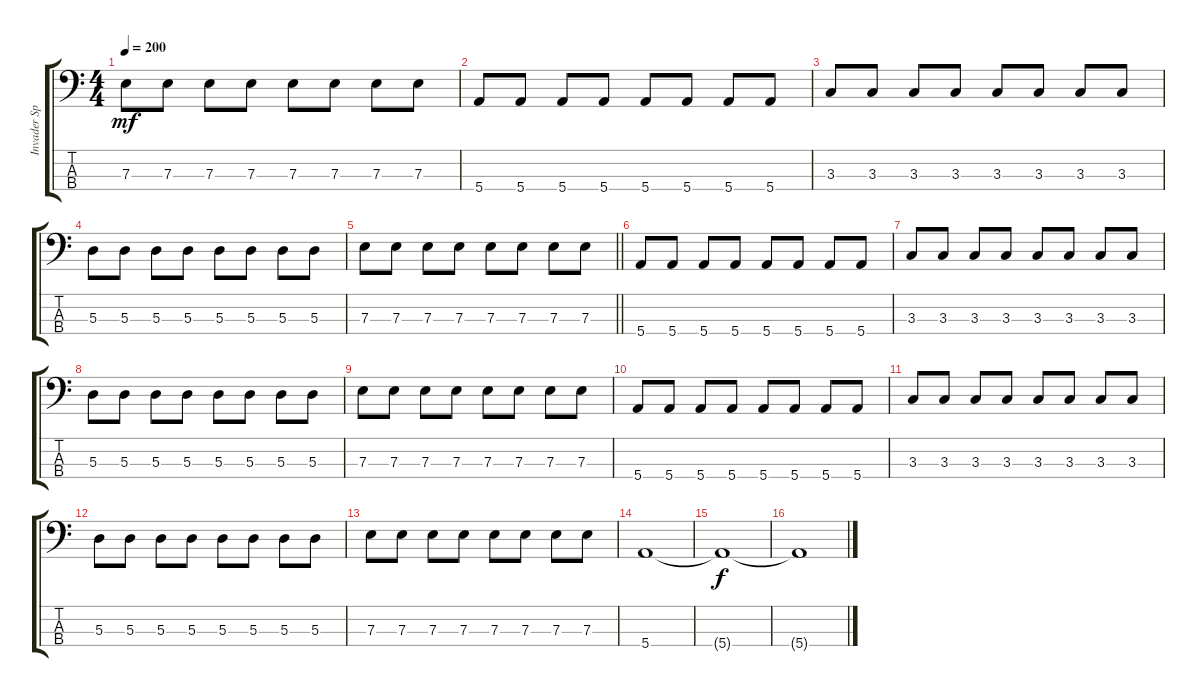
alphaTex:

\track ("Invader Splorch" "Invader Sp") {instrument electricbassfinger}
\staff {score tabs}
\tuning (G2 D2 A1 E1) {hide}
\ts (4 4)
\tempo 200
\clef f4
\ks c
7.3.8{dy mf} 7.3.8 7.3.8 7.3.8 7.3.8 7.3.8 7.3.8 7.3.8 |
5.4.8 5.4.8 5.4.8 5.4.8 5.4.8 5.4.8 5.4.8 5.4.8 |
3.3.8 3.3.8 3.3.8 3.3.8 3.3.8 3.3.8 3.3.8 3.3.8 |
5.3.8 5.3.8 5.3.8 5.3.8 5.3.8 5.3.8 5.3.8 5.3.8 |
\barLineRight lightlight
7.3.8 7.3.8 7.3.8 7.3.8 7.3.8 7.3.8 7.3.8 7.3.8 |
5.4.8 5.4.8 5.4.8 5.4.8 5.4.8 5.4.8 5.4.8 5.4.8 |
3.3.8 3.3.8 3.3.8 3.3.8 3.3.8 3.3.8 3.3.8 3.3.8 |
5.3.8 5.3.8 5.3.8 5.3.8 5.3.8 5.3.8 5.3.8 5.3.8 |
7.3.8 7.3.8 7.3.8 7.3.8 7.3.8 7.3.8 7.3.8 7.3.8 |
5.4.8 5.4.8 5.4.8 5.4.8 5.4.8 5.4.8 5.4.8 5.4.8 |
3.3.8 3.3.8 3.3.8 3.3.8 3.3.8 3.3.8 3.3.8 3.3.8 |
5.3.8 5.3.8 5.3.8 5.3.8 5.3.8 5.3.8 5.3.8 5.3.8 |
7.3.8 7.3.8 7.3.8 7.3.8 7.3.8 7.3.8 7.3.8 7.3.8 |
5.4.1 |
5.4{t}.1{dy f} |
5.4{t}.1
